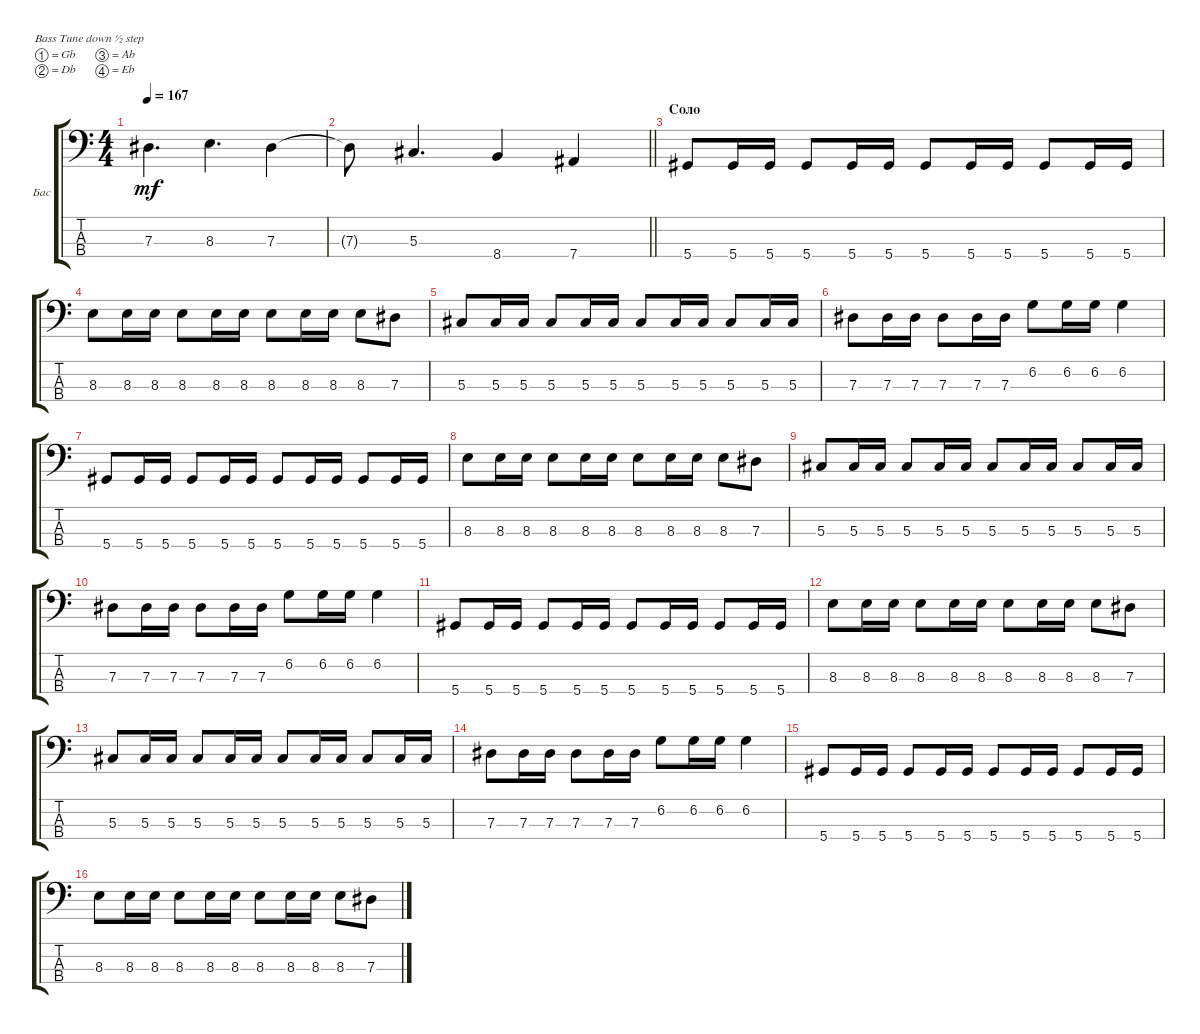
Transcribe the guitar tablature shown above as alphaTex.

\bracketExtendMode groupsimilarinstruments
\firstSystemTrackNameOrientation horizontal
\otherSystemsTrackNameOrientation horizontal
\track ("Виталий Дубинин" "Бас") {instrument electricbassfinger}
\staff {score tabs}
\tuning (Gb2 Db2 Ab1 Eb1)
\ts (4 4)
\tempo 167
\clef f4
\ks aminor
7.3.4{d dy mf} 8.3.4{d} 7.3.4 |
\barLineRight lightlight
7.3{t}.8 5.3.4{d} 8.4.4 7.4.4 |
\section ("" "Соло")
5.4.8 5.4.16 5.4.16 5.4.8 5.4.16 5.4.16 5.4.8 5.4.16 5.4.16 5.4.8 5.4.16 5.4.16 |
8.3.8 8.3.16 8.3.16 8.3.8 8.3.16 8.3.16 8.3.8 8.3.16 8.3.16 8.3.8 7.3.8 |
5.3.8 5.3.16 5.3.16 5.3.8 5.3.16 5.3.16 5.3.8 5.3.16 5.3.16 5.3.8 5.3.16 5.3.16 |
7.3.8 7.3.16 7.3.16 7.3.8 7.3.16 7.3.16 6.2.8 6.2.16 6.2.16 6.2.4 |
5.4.8 5.4.16 5.4.16 5.4.8 5.4.16 5.4.16 5.4.8 5.4.16 5.4.16 5.4.8 5.4.16 5.4.16 |
8.3.8 8.3.16 8.3.16 8.3.8 8.3.16 8.3.16 8.3.8 8.3.16 8.3.16 8.3.8 7.3.8 |
5.3.8 5.3.16 5.3.16 5.3.8 5.3.16 5.3.16 5.3.8 5.3.16 5.3.16 5.3.8 5.3.16 5.3.16 |
7.3.8 7.3.16 7.3.16 7.3.8 7.3.16 7.3.16 6.2.8 6.2.16 6.2.16 6.2.4 |
5.4.8 5.4.16 5.4.16 5.4.8 5.4.16 5.4.16 5.4.8 5.4.16 5.4.16 5.4.8 5.4.16 5.4.16 |
8.3.8 8.3.16 8.3.16 8.3.8 8.3.16 8.3.16 8.3.8 8.3.16 8.3.16 8.3.8 7.3.8 |
5.3.8 5.3.16 5.3.16 5.3.8 5.3.16 5.3.16 5.3.8 5.3.16 5.3.16 5.3.8 5.3.16 5.3.16 |
7.3.8 7.3.16 7.3.16 7.3.8 7.3.16 7.3.16 6.2.8 6.2.16 6.2.16 6.2.4 |
5.4.8 5.4.16 5.4.16 5.4.8 5.4.16 5.4.16 5.4.8 5.4.16 5.4.16 5.4.8 5.4.16 5.4.16 |
8.3.8 8.3.16 8.3.16 8.3.8 8.3.16 8.3.16 8.3.8 8.3.16 8.3.16 8.3.8 7.3.8
